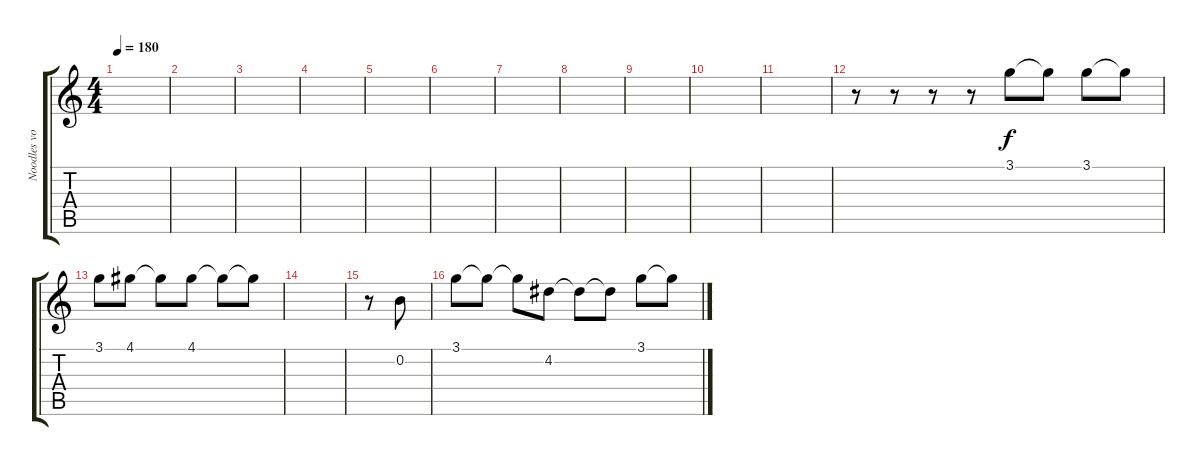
\track ("Noodles vocals" "Noodles vo") {instrument overdrivenguitar}
\staff {score tabs}
\tuning (E4 B3 G3 D3 A2 E2) {hide}
\ts (4 4)
\tempo 180
\clef g2
\ks c
|
|
|
|
|
|
|
|
|
|
|
r.8 r.8 r.8 r.8 3.1.8 3.1{t}.8 3.1.8 3.1{t}.8 |
3.1.8 4.1.8 4.1{t}.8 4.1.8 4.1{t}.8 4.1{t}.8 |
|
r.8 0.2.8 |
3.1.8 3.1{t}.8 3.1{t}.8 4.2.8 4.2{t}.8 4.2{t}.8 3.1.8 3.1{t}.8
